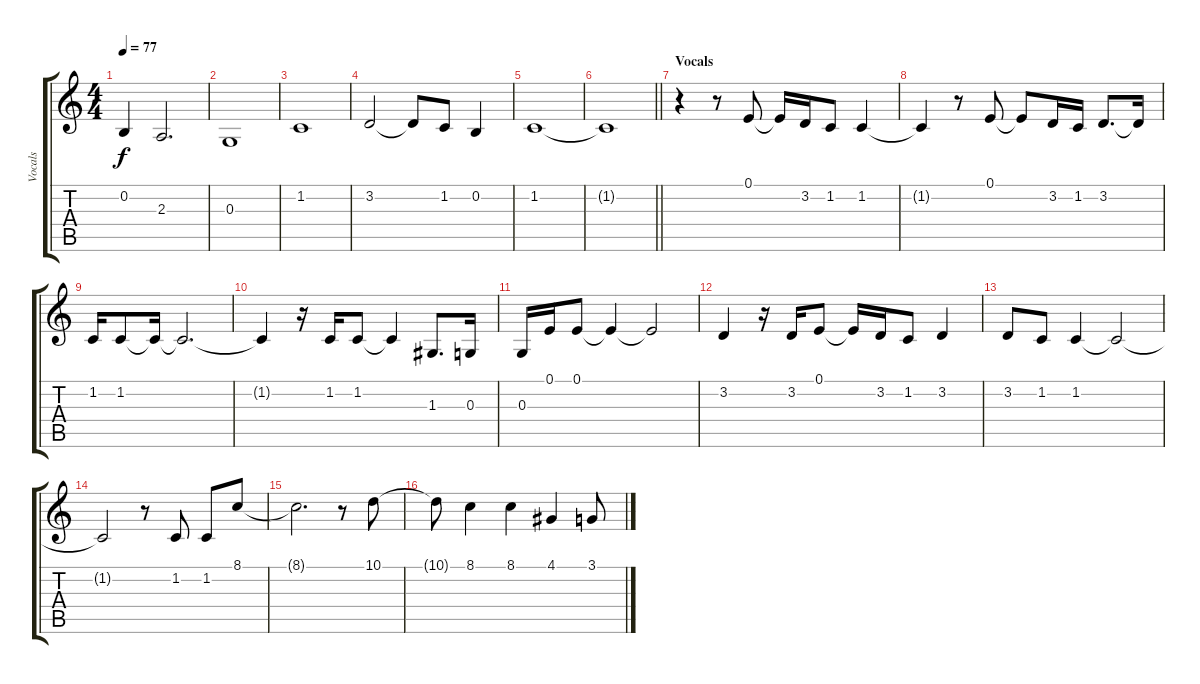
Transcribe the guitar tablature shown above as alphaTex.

\track ("Vocals" "Vocals") {instrument lead6voice}
\staff {score tabs}
\tuning (E4 B3 G3 D3 A2 E2) {hide}
\ts (4 4)
\tempo 77
\clef g2
\ks c
0.2.4{dy f} 2.3.2{d} |
0.3.1{volume 4} |
1.2.1{volume 8} |
3.2.2 3.2{t}.8 1.2.8 0.2.4 |
1.2.1 |
\barLineRight lightlight
1.2{t}.1 |
\section ("" "Vocals")
r.4 r.8 0.1.8{volume 12} 0.1{t}.16 3.2.16 1.2.8 1.2.4 |
1.2{t}.4 r.8 0.1.8 0.1{t}.8 3.2.16 1.2.16 3.2.8{d} 3.2{t}.16 |
1.2.16 1.2.8 1.2{t}.16 1.2{t}.2{d} |
1.2{t}.4 r.16 1.2.16 1.2.8 1.2{t}.4 1.3.8{d} 0.3.16 |
0.3.16 0.1.16 0.1.8 0.1{t}.4 0.1{t}.2 |
3.2.4 r.16 3.2.16 0.1.8 0.1{t}.16 3.2.16 1.2.8 3.2.4 |
3.2.8 1.2.8 1.2.4 1.2{t}.2 |
1.2{t}.2 r.8 1.2.8 1.2.8 8.1.8 |
8.1{t}.2{d} r.8 10.1.8 |
10.1{t}.8 8.1.4 8.1.4 4.1.4 3.1.8
